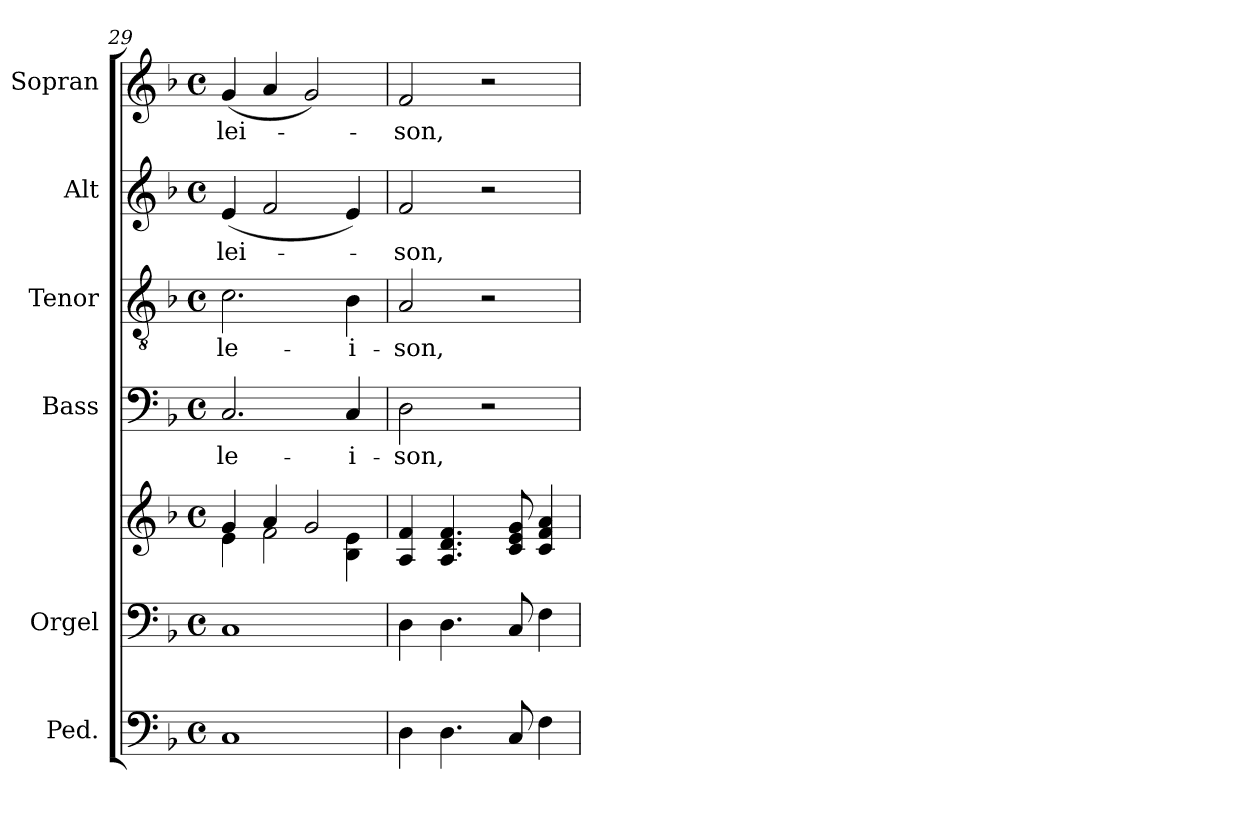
**kern	**kern	**kern	**kern	**text	**kern	**text	**kern	**text	**kern	**text
*part6	*part5	*part5	*part4	*part4	*part3	*part3	*part2	*part2	*part1	*part1
*staff7	*staff6	*staff5	*staff4	*staff4	*staff3	*staff3	*staff2	*staff2	*staff1	*staff1
*I"Ped.	*I"Orgel	*	*I"Bass	*	*I"Tenor	*	*I"Alt	*	*I"Sopran	*
*	*I'Org.	*	*I'B.	*	*I'T.	*	*I'A.	*	*I'S.	*
*clefF4	*clefF4	*clefG2	*clefF4	*	*clefGv2	*	*clefG2	*	*clefG2	*
*ITrd7c12	*	*	*	*	*	*	*	*	*	*
*k[b-]	*k[b-]	*k[b-]	*k[b-]	*	*k[b-]	*	*k[b-]	*	*k[b-]	*
*F:	*F:	*F:	*F:	*	*F:	*	*F:	*	*F:	*
*M4/4	*M4/4	*M4/4	*M4/4	*	*M4/4	*	*M4/4	*	*M4/4	*
*met(c)	*met(c)	*met(c)	*met(c)	*	*met(c)	*	*met(c)	*	*met(c)	*
=29	=29	=29	=29	=29	=29	=29	=29	=29	=29	=29
*	*	*^	*	*	*	*	*	*	*	*
!	!	!	!	!	!LO:LY:b	!	!LO:LY:b	!	!LO:LY:b	!	!LO:LY:b
1CC	1C	4g/	4e\	2.C/	-le-	2.c\	-le-	(<4e/	-lei-	(<4g/	-lei-
.	.	4a/	2f\	.	.	.	.	2f/	.	4a/	.
.	.	2g/	.	.	.	.	.	.	.	2g/)	.
!	!	!	!	!	!LO:LY:b	!	!LO:LY:b	!	!	!	!
.	.	.	4B-\ 4e\	4C/	-i-	4B-\	-i-	4e/)	.	.	.
=30	=30	=30	=30	=30	=30	=30	=30	=30	=30	=30	=30
!	!	!	!	!	!LO:LY:b	!	!LO:LY:b	!	!LO:LY:b	!	!LO:LY:b
*	*	*v	*v	*	*	*	*	*	*	*	*
4DD\	4D\	4A/ 4f/	2D\	-son,	2A/	-son,	2f/	-son,	2f/	-son,
4.DD\	4.D\	4.A/ 4.d/ 4.f/	.	.	.	.	.	.	.	.
.	.	.	2r	.	2r	.	2r	.	2r	.
8CC/	8C/	8c/ 8e/ 8g/	.	.	.	.	.	.	.	.
4FF\	4F\	4c/ 4f/ 4a/	.	.	.	.	.	.	.	.
=	=	=	=	=	=	=	=	=	=	=
*-	*-	*-	*-	*-	*-	*-	*-	*-	*-	*-
